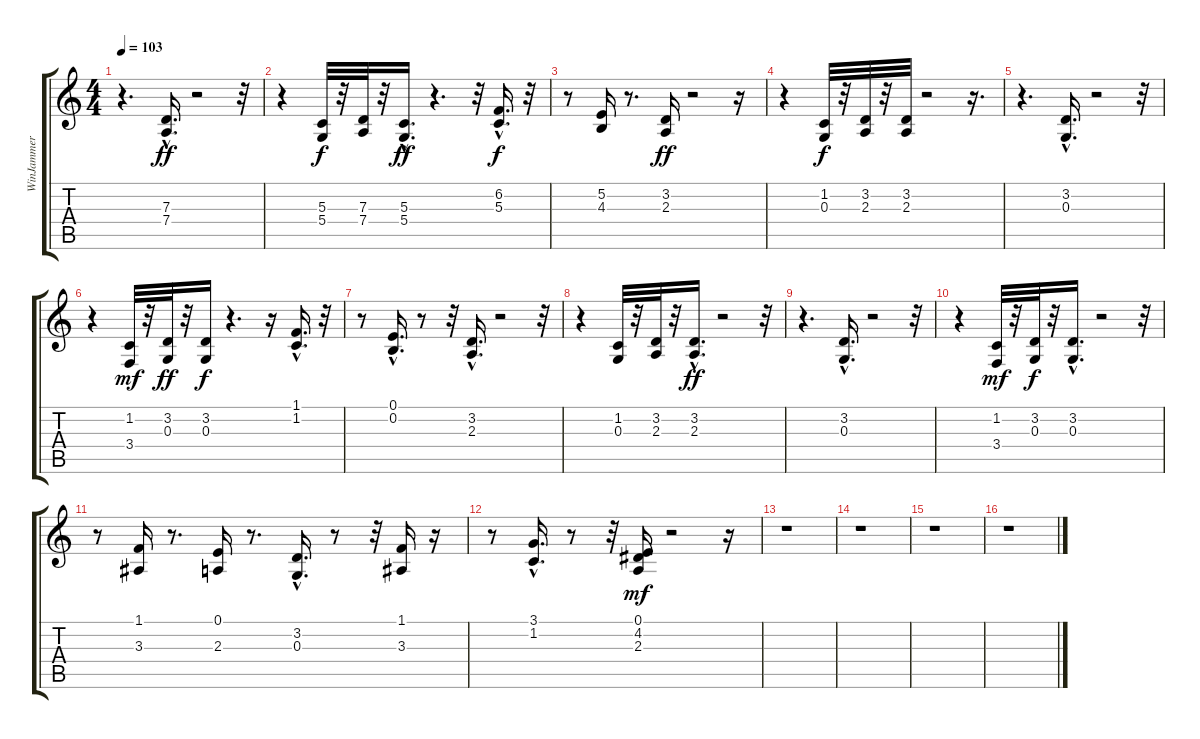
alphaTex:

\track ("WinJammer Demo" "WinJammer ") {instrument electricpiano2}
\staff {score tabs}
\tuning (E4 B3 G3 D3 A2 E2) {hide}
\ts (4 4)
\tempo 103
\clef g2
\ks c
r.4{d dy f} (7.3 7.4{hac}).16{d dy ff} r.2 r.32 |
r.4 (5.3 5.4).32{dy f} r.32 (7.3 7.4).32 r.32 (5.3 5.4{hac}).16{d dy ff} r.4{d} r.32 (6.2 5.3{hac}).16{d dy f} r.32 |
r.8 (5.2 4.3).16 r.8{d} (3.2 2.3).16{dy ff} r.2 r.16 |
r.4 (1.2 0.3).32{dy f} r.32 (3.2 2.3).32 r.32 (3.2 2.3).32 r.2 r.16{d} |
r.4{d} (3.2 0.3{hac}).16{d} r.2 r.32 |
r.4 (1.2 3.4).32{dy mf} r.32 (3.2 0.3).32{dy ff} r.32 (3.2 0.3).16{dy f} r.4{d} r.16 (1.1{hac} 1.2{hac}).16{d} r.32 |
r.8 (0.1{hac} 0.2{hac}).16{d} r.8 r.32 (3.2{hac} 2.3{hac}).16{d} r.2 r.32 |
r.4 (1.2 0.3).32 r.32 (3.2 2.3).32 r.32 (3.2{hac} 2.3{hac}).16{d dy ff} r.2 r.32 |
r.4{d} (3.2{hac} 0.3{hac}).16{d} r.2 r.32 |
r.4 (1.2 3.4).32{dy mf} r.32 (3.2 0.3).32{dy f} r.32 (3.2 0.3{hac}).16{d} r.2 r.32 |
r.8 (1.1 3.3).16 r.8{d} (0.1 2.3).16 r.8{d} (3.2{hac} 0.3).16{d} r.8 r.32 (1.1 3.3).16 r.16 |
r.8 (3.1{hac} 1.2).16{d} r.8 r.32 (0.1 4.2 2.3).16{dy mf} r.2 r.16 |
r.1 |
r.1 |
r.1 |
r.1
